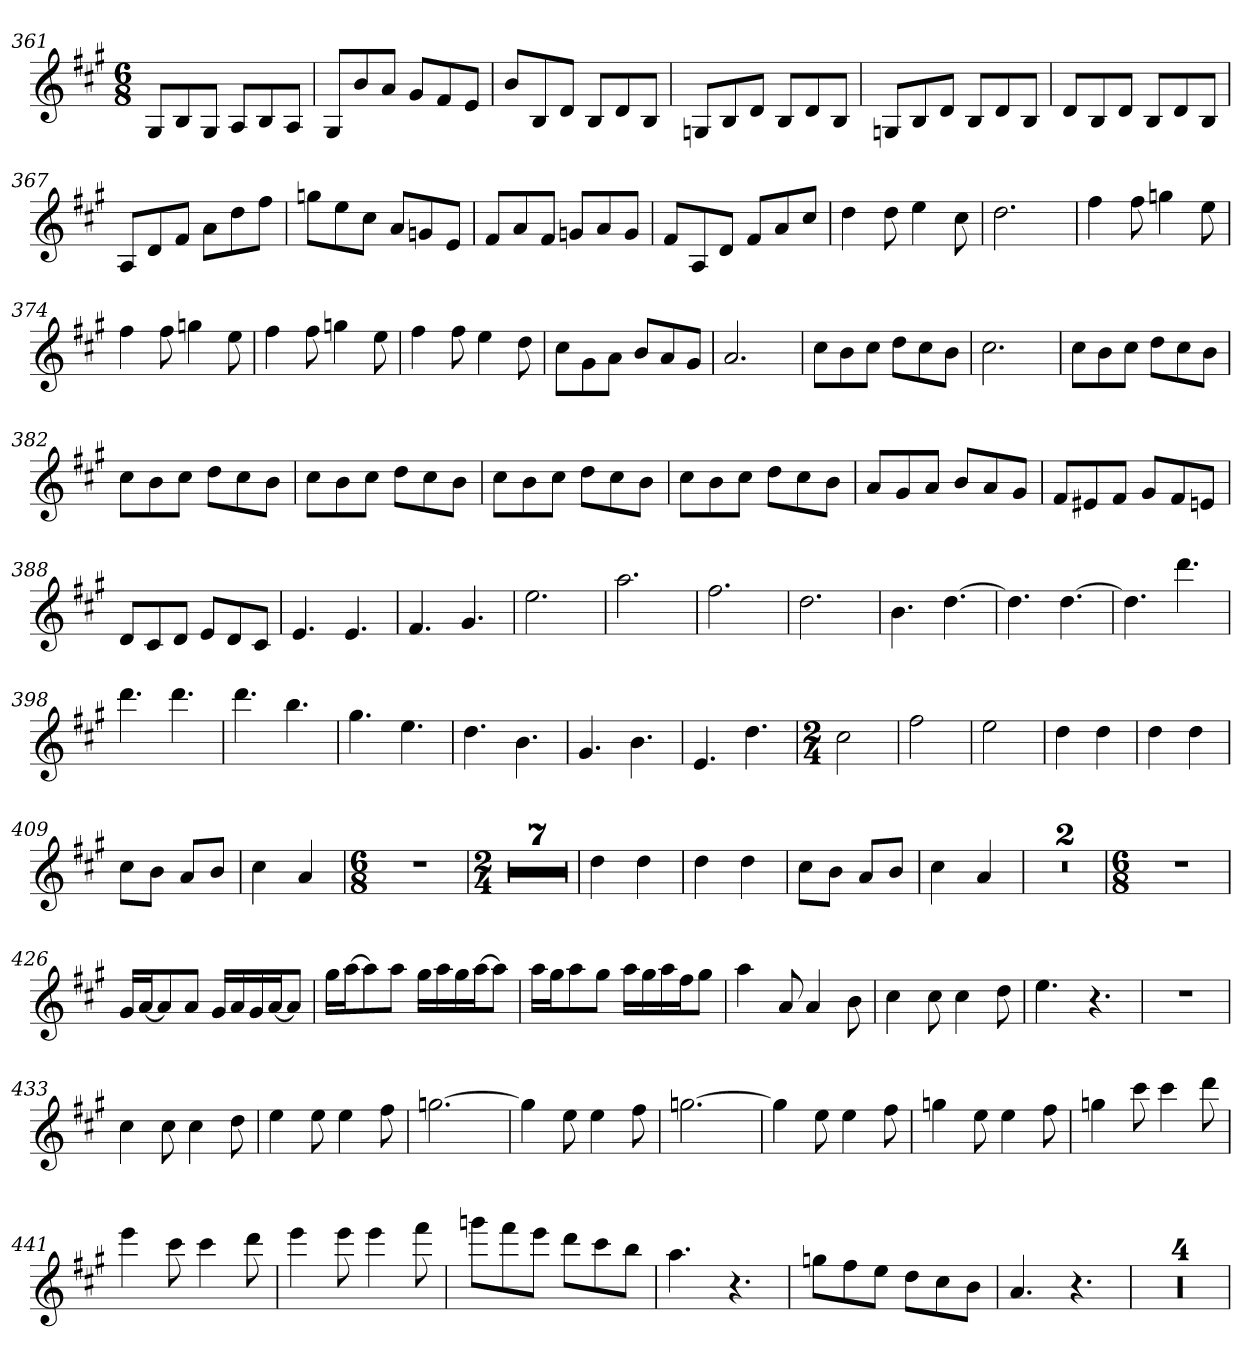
**kern
*part1
*staff1
*clefG2
*k[f#c#g#]
*A:
*M6/8
=361
8G#/L
8B/
8G#/J
8A/L
8B/
8A/J
=362
8G#/L
8b/
8a/J
8g#/L
8f#/
8e/J
=363
8b/L
8B/
8d/J
8B/L
8d/
8B/J
=364
8Gn/L
8B/
8d/J
8B/L
8d/
8B/J
=365
8Gn/L
8B/
8d/J
8B/L
8d/
8B/J
=366
8d/L
8B/
8d/J
8B/L
8d/
8B/J
=367
8A/L
8d/
8f#/J
8a\L
8dd\
8ff#\J
=368
8ggn\L
8ee\
8cc#\J
8a/L
8gn/
8e/J
=369
8f#/L
8a/
8f#/J
8gn/L
8a/
8g/J
=370
8f#/L
8A/
8d/J
8f#/L
8a/
8cc#/J
=371
4dd
8dd
4ee
8cc#
=372
2.dd
=373
4ff#
8ff#
4ggn
8ee
=374
4ff#
8ff#
4ggn
8ee
=375
4ff#
8ff#
4ggn
8ee
=376
4ff#
8ff#
4ee
8dd
=377
8cc#\L
8g#\
8a\J
8b/L
8a/
8g#/J
=378
2.a
=379
8cc#\L
8b\
8cc#\J
8dd\L
8cc#\
8b\J
=380
2.cc#
=381
8cc#\L
8b\
8cc#\J
8dd\L
8cc#\
8b\J
=382
8cc#\L
8b\
8cc#\J
8dd\L
8cc#\
8b\J
=383
8cc#\L
8b\
8cc#\J
8dd\L
8cc#\
8b\J
=384
8cc#\L
8b\
8cc#\J
8dd\L
8cc#\
8b\J
=385
8cc#\L
8b\
8cc#\J
8dd\L
8cc#\
8b\J
=386
8a/L
8g#/
8a/J
8b/L
8a/
8g#/J
=387
8f#/L
8e#X/
8f#/J
8g#/L
8f#/
8en/J
=388
8d/L
8c#/
8d/J
8e/L
8d/
8c#/J
=389
4.e
4.e
=390
4.f#
4.g#
=391
2.ee
=392
2.aa
=393
2.ff#
=394
2.dd
=395
4.b
[4.dd
=396
4.dd]
[4.dd
=397
4.dd]
4.ddd
=398
4.ddd
4.ddd
=399
4.ddd
4.bb
=400
4.gg#
4.ee
=401
4.dd
4.b
=402
4.g#
4.b
=403
4.e
4.dd
=404
*M2/4
2cc#
=405
2ff#
=406
2ee
=407
4dd
4dd
=408
4dd
4dd
=409
8cc#\L
8b\J
8a/L
8b/J
=410
4cc#
4a
=411
*M6/8
2.r
=412
*M2/4
2r
=413
2r
=414
2r
=415
2r
=416
2r
=417
2r
=418
2r
=419
4dd
4dd
=420
4dd
4dd
=421
8cc#\L
8b\J
8a/L
8b/J
=422
4cc#
4a
=423
2r
=424
2r
=425
*M6/8
2.r
=426
16g#/LL
[16a/J
8a/]
8a/J
16g#/LL
16a/
16g#/
[16a/J
8a/J]
=427
16gg#\LL
[16aa\J
8aa\]
8aa\J
16gg#\LL
16aa\
16gg#\
[16aa\J
8aa\J]
=428
16aa\LL
16gg#\J
8aa\
8gg#\J
16aa\LL
16gg#\
16aa\
16ff#\J
8gg#\J
=429
4aa
8a
4a
8b
=430
4cc#
8cc#
4cc#
8dd
=431
4.ee
4.r
=432
2.r
=433
4cc#
8cc#
4cc#
8dd
=434
4ee
8ee
4ee
8ff#
=435
[2.ggn
=436
4gg]
8ee
4ee
8ff#
=437
[2.ggn
=438
4gg]
8ee
4ee
8ff#
=439
4ggn
8ee
4ee
8ff#
=440
4ggn
8ccc#
4ccc#
8ddd
=441
4eee
8ccc#
4ccc#
8ddd
=442
4eee
8eee
4eee
8fff#
=443
8gggn\L
8fff#\
8eee\J
8ddd\L
8ccc#\
8bb\J
=444
4.aa
4.r
=445
8ggn\L
8ff#\
8ee\J
8dd\L
8cc#\
8b\J
=446
4.a
4.r
=447
2.r
=448
2.r
=449
2.r
=450
2.r
=
*-
